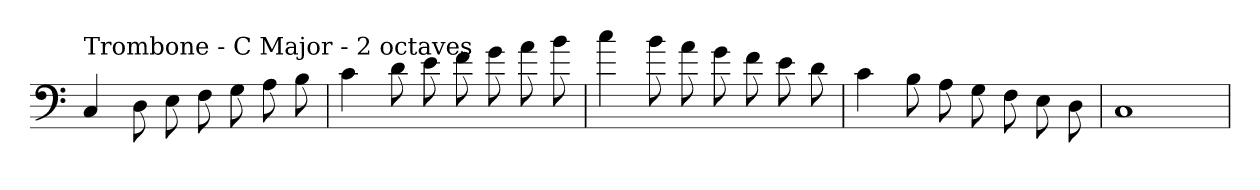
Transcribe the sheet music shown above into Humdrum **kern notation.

**kern
*part1
*staff1
*clefF4
*k[]
*C:
=
!LO:TX:a:t=Trombone - C Major - 2 octaves
4C
8D
8E
8F
8G
8A
8B
=
4c
8d
8e
8f
8g
8a
8b
=
4cc
8b
8a
8g
8f
8e
8d
=
4c
8B
8A
8G
8F
8E
8D
=
1C
=
*-
